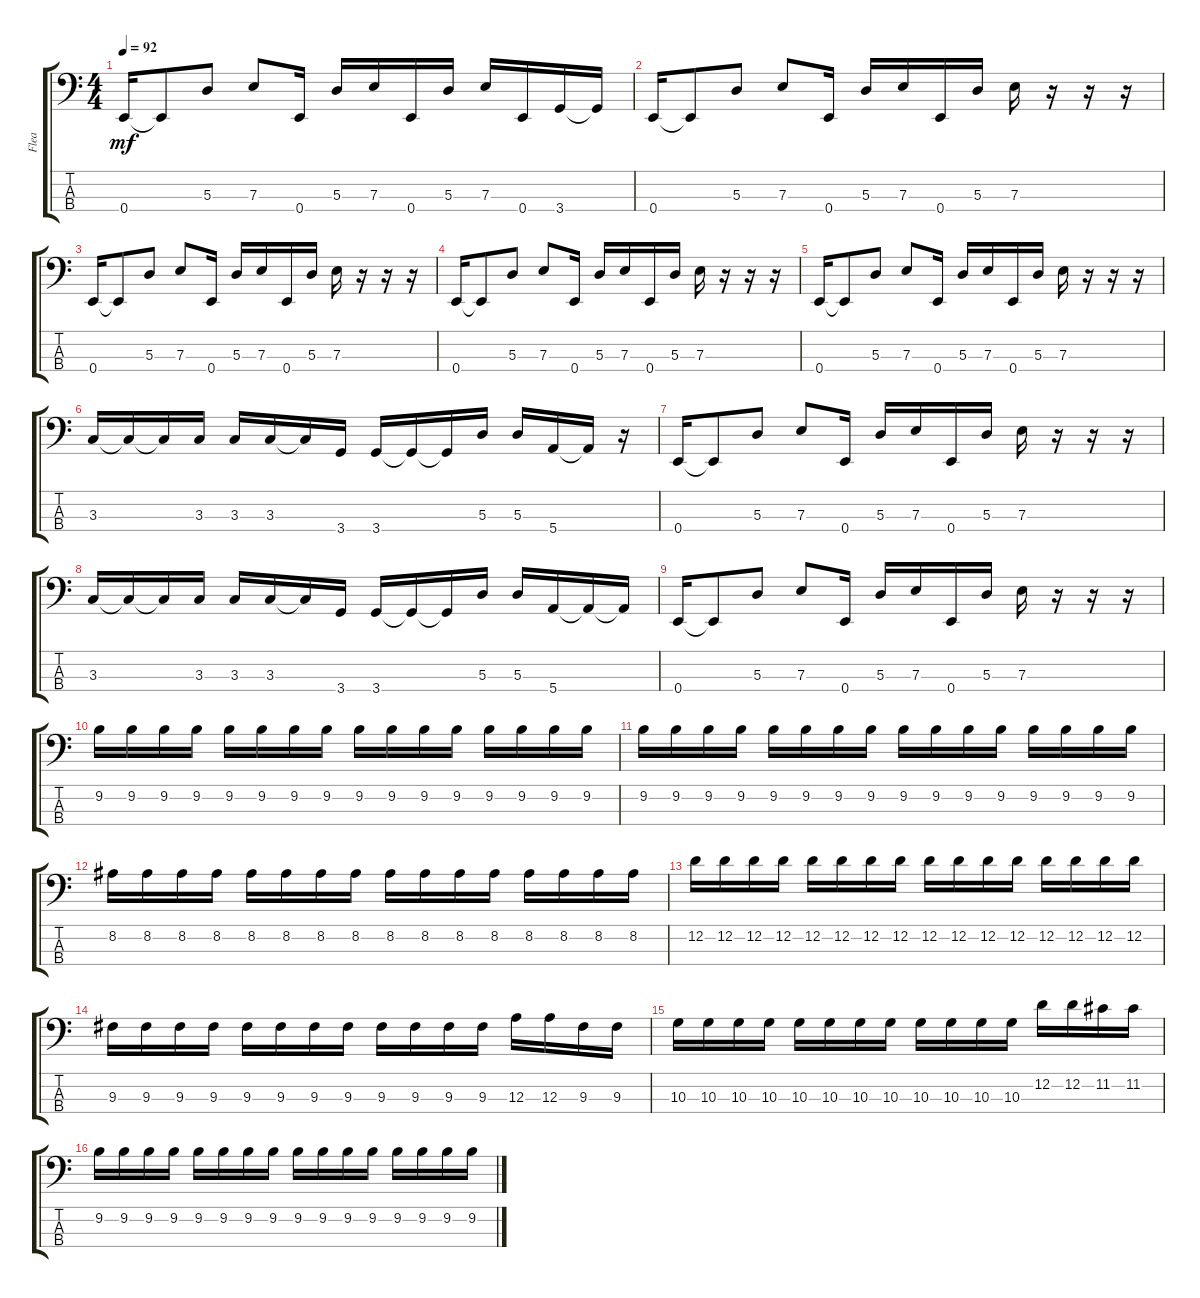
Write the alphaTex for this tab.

\track ("Flea" "Flea") {instrument electricbassfinger}
\staff {score tabs}
\tuning (G2 D2 A1 E1) {hide}
\ts (4 4)
\tempo 92
\clef f4
\ks c
0.4.16{dy mf} 0.4{t}.8 5.3.8 7.3.8 0.4.16 5.3.16 7.3.16 0.4.16 5.3.16 7.3.16 0.4.16 3.4.16 3.4{t}.16 |
0.4.16 0.4{t}.8 5.3.8 7.3.8 0.4.16 5.3.16 7.3.16 0.4.16 5.3.16 7.3.16 r.16 r.16 r.16 |
0.4.16 0.4{t}.8 5.3.8 7.3.8 0.4.16 5.3.16 7.3.16 0.4.16 5.3.16 7.3.16 r.16 r.16 r.16 |
0.4.16 0.4{t}.8 5.3.8 7.3.8 0.4.16 5.3.16 7.3.16 0.4.16 5.3.16 7.3.16 r.16 r.16 r.16 |
0.4.16 0.4{t}.8 5.3.8 7.3.8 0.4.16 5.3.16 7.3.16 0.4.16 5.3.16 7.3.16 r.16 r.16 r.16 |
3.3.16 3.3{t}.16 3.3{t}.16 3.3.16 3.3.16 3.3.16 3.3{t}.16 3.4.16 3.4.16 3.4{t}.16 3.4{t}.16 5.3.16 5.3.16 5.4.16 5.4{t}.16 r.16 |
0.4.16 0.4{t}.8 5.3.8 7.3.8 0.4.16 5.3.16 7.3.16 0.4.16 5.3.16 7.3.16 r.16 r.16 r.16 |
3.3.16 3.3{t}.16 3.3{t}.16 3.3.16 3.3.16 3.3.16 3.3{t}.16 3.4.16 3.4.16 3.4{t}.16 3.4{t}.16 5.3.16 5.3.16 5.4.16 5.4{t}.16 5.4{t}.16 |
0.4.16 0.4{t}.8 5.3.8 7.3.8 0.4.16 5.3.16 7.3.16 0.4.16 5.3.16 7.3.16 r.16 r.16 r.16 |
9.2.16 9.2.16 9.2.16 9.2.16 9.2.16 9.2.16 9.2.16 9.2.16 9.2.16 9.2.16 9.2.16 9.2.16 9.2.16 9.2.16 9.2.16 9.2.16 |
9.2.16 9.2.16 9.2.16 9.2.16 9.2.16 9.2.16 9.2.16 9.2.16 9.2.16 9.2.16 9.2.16 9.2.16 9.2.16 9.2.16 9.2.16 9.2.16 |
8.2.16 8.2.16 8.2.16 8.2.16 8.2.16 8.2.16 8.2.16 8.2.16 8.2.16 8.2.16 8.2.16 8.2.16 8.2.16 8.2.16 8.2.16 8.2.16 |
12.2.16 12.2.16 12.2.16 12.2.16 12.2.16 12.2.16 12.2.16 12.2.16 12.2.16 12.2.16 12.2.16 12.2.16 12.2.16 12.2.16 12.2.16 12.2.16 |
9.3.16 9.3.16 9.3.16 9.3.16 9.3.16 9.3.16 9.3.16 9.3.16 9.3.16 9.3.16 9.3.16 9.3.16 12.3.16 12.3.16 9.3.16 9.3.16 |
10.3.16 10.3.16 10.3.16 10.3.16 10.3.16 10.3.16 10.3.16 10.3.16 10.3.16 10.3.16 10.3.16 10.3.16 12.2.16 12.2.16 11.2.16 11.2.16 |
9.2.16 9.2.16 9.2.16 9.2.16 9.2.16 9.2.16 9.2.16 9.2.16 9.2.16 9.2.16 9.2.16 9.2.16 9.2.16 9.2.16 9.2.16 9.2.16
